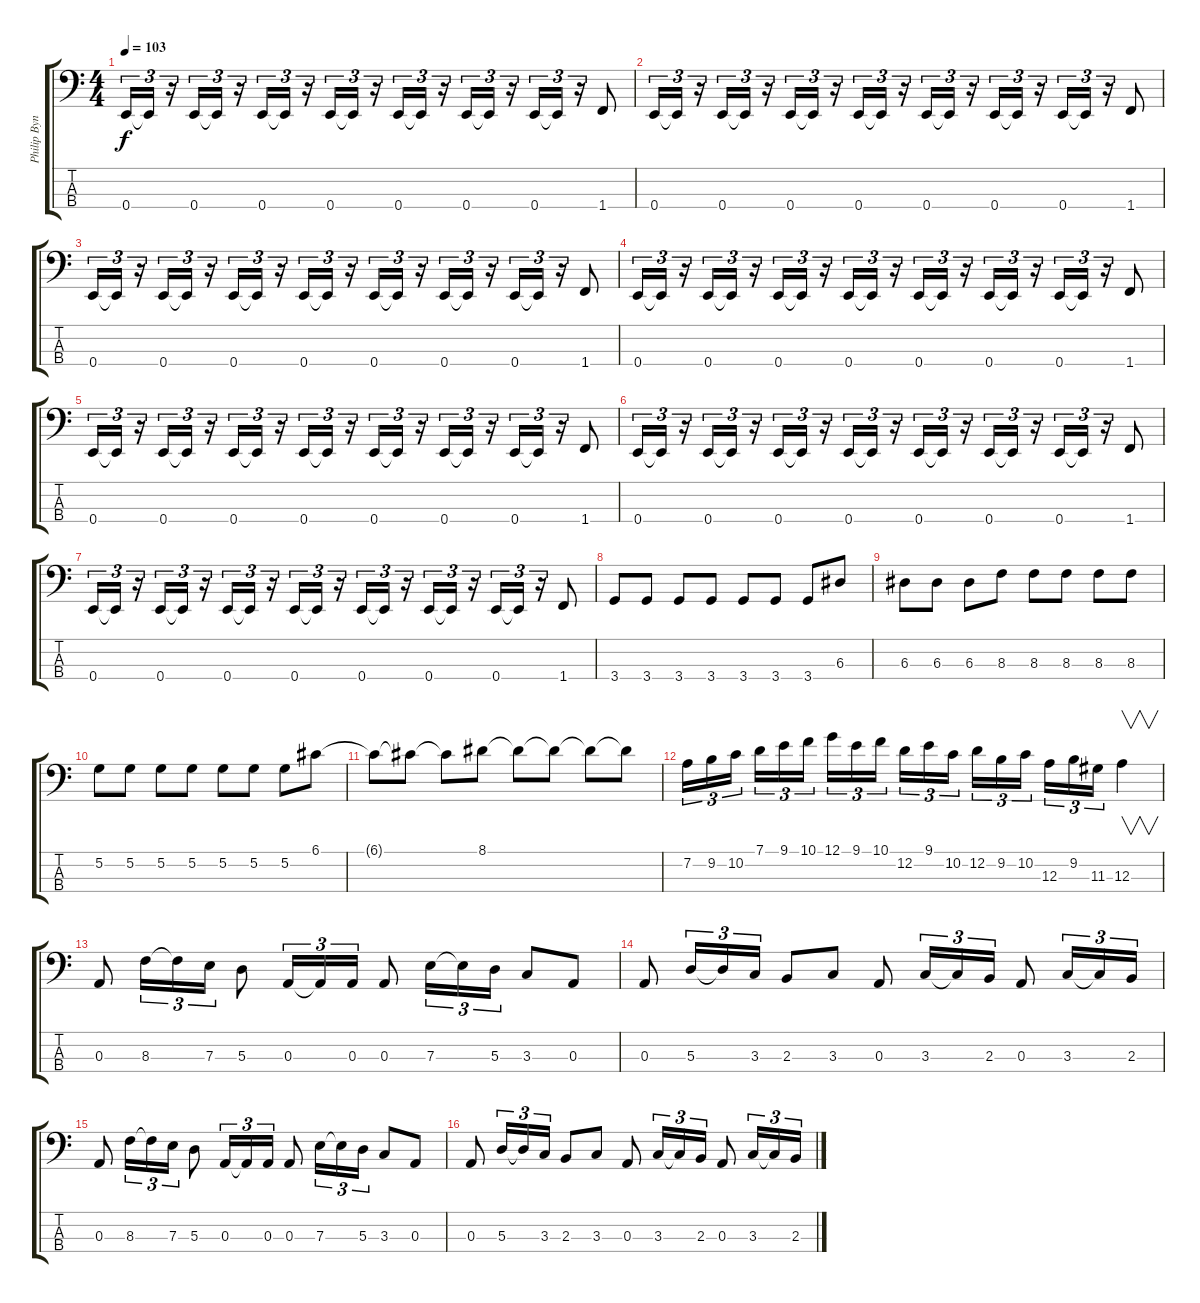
\track ("Philip Bynoe" "Philip Byn") {instrument electricbassfinger}
\staff {score tabs}
\tuning (G2 D2 A1 E1) {hide}
\ts (4 4)
\tempo 103
\clef f4
\ks c
0.4.16{tu (3 2) dy f} 0.4{t}.16{tu (3 2)} r.16{tu (3 2)} 0.4.16{tu (3 2)} 0.4{t}.16{tu (3 2)} r.16{tu (3 2)} 0.4.16{tu (3 2)} 0.4{t}.16{tu (3 2)} r.16{tu (3 2)} 0.4.16{tu (3 2)} 0.4{t}.16{tu (3 2)} r.16{tu (3 2)} 0.4.16{tu (3 2)} 0.4{t}.16{tu (3 2)} r.16{tu (3 2)} 0.4.16{tu (3 2)} 0.4{t}.16{tu (3 2)} r.16{tu (3 2)} 0.4.16{tu (3 2)} 0.4{t}.16{tu (3 2)} r.16{tu (3 2)} 1.4.8 |
0.4.16{tu (3 2)} 0.4{t}.16{tu (3 2)} r.16{tu (3 2)} 0.4.16{tu (3 2)} 0.4{t}.16{tu (3 2)} r.16{tu (3 2)} 0.4.16{tu (3 2)} 0.4{t}.16{tu (3 2)} r.16{tu (3 2)} 0.4.16{tu (3 2)} 0.4{t}.16{tu (3 2)} r.16{tu (3 2)} 0.4.16{tu (3 2)} 0.4{t}.16{tu (3 2)} r.16{tu (3 2)} 0.4.16{tu (3 2)} 0.4{t}.16{tu (3 2)} r.16{tu (3 2)} 0.4.16{tu (3 2)} 0.4{t}.16{tu (3 2)} r.16{tu (3 2)} 1.4.8 |
0.4.16{tu (3 2)} 0.4{t}.16{tu (3 2)} r.16{tu (3 2)} 0.4.16{tu (3 2)} 0.4{t}.16{tu (3 2)} r.16{tu (3 2)} 0.4.16{tu (3 2)} 0.4{t}.16{tu (3 2)} r.16{tu (3 2)} 0.4.16{tu (3 2)} 0.4{t}.16{tu (3 2)} r.16{tu (3 2)} 0.4.16{tu (3 2)} 0.4{t}.16{tu (3 2)} r.16{tu (3 2)} 0.4.16{tu (3 2)} 0.4{t}.16{tu (3 2)} r.16{tu (3 2)} 0.4.16{tu (3 2)} 0.4{t}.16{tu (3 2)} r.16{tu (3 2)} 1.4.8 |
0.4.16{tu (3 2)} 0.4{t}.16{tu (3 2)} r.16{tu (3 2)} 0.4.16{tu (3 2)} 0.4{t}.16{tu (3 2)} r.16{tu (3 2)} 0.4.16{tu (3 2)} 0.4{t}.16{tu (3 2)} r.16{tu (3 2)} 0.4.16{tu (3 2)} 0.4{t}.16{tu (3 2)} r.16{tu (3 2)} 0.4.16{tu (3 2)} 0.4{t}.16{tu (3 2)} r.16{tu (3 2)} 0.4.16{tu (3 2)} 0.4{t}.16{tu (3 2)} r.16{tu (3 2)} 0.4.16{tu (3 2)} 0.4{t}.16{tu (3 2)} r.16{tu (3 2)} 1.4.8 |
0.4.16{tu (3 2)} 0.4{t}.16{tu (3 2)} r.16{tu (3 2)} 0.4.16{tu (3 2)} 0.4{t}.16{tu (3 2)} r.16{tu (3 2)} 0.4.16{tu (3 2)} 0.4{t}.16{tu (3 2)} r.16{tu (3 2)} 0.4.16{tu (3 2)} 0.4{t}.16{tu (3 2)} r.16{tu (3 2)} 0.4.16{tu (3 2)} 0.4{t}.16{tu (3 2)} r.16{tu (3 2)} 0.4.16{tu (3 2)} 0.4{t}.16{tu (3 2)} r.16{tu (3 2)} 0.4.16{tu (3 2)} 0.4{t}.16{tu (3 2)} r.16{tu (3 2)} 1.4.8 |
0.4.16{tu (3 2)} 0.4{t}.16{tu (3 2)} r.16{tu (3 2)} 0.4.16{tu (3 2)} 0.4{t}.16{tu (3 2)} r.16{tu (3 2)} 0.4.16{tu (3 2)} 0.4{t}.16{tu (3 2)} r.16{tu (3 2)} 0.4.16{tu (3 2)} 0.4{t}.16{tu (3 2)} r.16{tu (3 2)} 0.4.16{tu (3 2)} 0.4{t}.16{tu (3 2)} r.16{tu (3 2)} 0.4.16{tu (3 2)} 0.4{t}.16{tu (3 2)} r.16{tu (3 2)} 0.4.16{tu (3 2)} 0.4{t}.16{tu (3 2)} r.16{tu (3 2)} 1.4.8 |
0.4.16{tu (3 2)} 0.4{t}.16{tu (3 2)} r.16{tu (3 2)} 0.4.16{tu (3 2)} 0.4{t}.16{tu (3 2)} r.16{tu (3 2)} 0.4.16{tu (3 2)} 0.4{t}.16{tu (3 2)} r.16{tu (3 2)} 0.4.16{tu (3 2)} 0.4{t}.16{tu (3 2)} r.16{tu (3 2)} 0.4.16{tu (3 2)} 0.4{t}.16{tu (3 2)} r.16{tu (3 2)} 0.4.16{tu (3 2)} 0.4{t}.16{tu (3 2)} r.16{tu (3 2)} 0.4.16{tu (3 2)} 0.4{t}.16{tu (3 2)} r.16{tu (3 2)} 1.4.8 |
3.4.8 3.4.8 3.4.8 3.4.8 3.4.8 3.4.8 3.4.8 6.3.8 |
6.3.8 6.3.8 6.3.8 8.3.8 8.3.8 8.3.8 8.3.8 8.3.8 |
5.2.8 5.2.8 5.2.8 5.2.8 5.2.8 5.2.8 5.2.8 6.1.8 |
6.1{t}.8 6.1{t}.8 6.1{t}.8 8.1.8 8.1{t}.8 8.1{t}.8 8.1{t}.8 8.1{t}.8 |
7.2.16{tu (3 2)} 9.2.16{tu (3 2)} 10.2.16{tu (3 2)} 7.1.16{tu (3 2)} 9.1.16{tu (3 2)} 10.1.16{tu (3 2)} 12.1.16{tu (3 2)} 9.1.16{tu (3 2)} 10.1.16{tu (3 2)} 12.2.16{tu (3 2)} 9.1.16{tu (3 2)} 10.2.16{tu (3 2)} 12.2.16{tu (3 2)} 9.2.16{tu (3 2)} 10.2.16{tu (3 2)} 12.3.16{tu (3 2)} 9.2.16{tu (3 2)} 11.3.16{tu (3 2)} 12.3.4{v} |
0.3.8 8.3.16{tu (3 2)} 8.3{t}.16{tu (3 2)} 7.3.16{tu (3 2)} 5.3.8 0.3.16{tu (3 2)} 0.3{t}.16{tu (3 2)} 0.3.16{tu (3 2)} 0.3.8 7.3.16{tu (3 2)} 7.3{t}.16{tu (3 2)} 5.3.16{tu (3 2)} 3.3.8 0.3.8 |
0.3.8 5.3.16{tu (3 2)} 5.3{t}.16{tu (3 2)} 3.3.16{tu (3 2)} 2.3.8 3.3.8 0.3.8 3.3.16{tu (3 2)} 3.3{t}.16{tu (3 2)} 2.3.16{tu (3 2)} 0.3.8 3.3.16{tu (3 2)} 3.3{t}.16{tu (3 2)} 2.3.16{tu (3 2)} |
0.3.8 8.3.16{tu (3 2)} 8.3{t}.16{tu (3 2)} 7.3.16{tu (3 2)} 5.3.8 0.3.16{tu (3 2)} 0.3{t}.16{tu (3 2)} 0.3.16{tu (3 2)} 0.3.8 7.3.16{tu (3 2)} 7.3{t}.16{tu (3 2)} 5.3.16{tu (3 2)} 3.3.8 0.3.8 |
0.3.8 5.3.16{tu (3 2)} 5.3{t}.16{tu (3 2)} 3.3.16{tu (3 2)} 2.3.8 3.3.8 0.3.8 3.3.16{tu (3 2)} 3.3{t}.16{tu (3 2)} 2.3.16{tu (3 2)} 0.3.8 3.3.16{tu (3 2)} 3.3{t}.16{tu (3 2)} 2.3.16{tu (3 2)}
